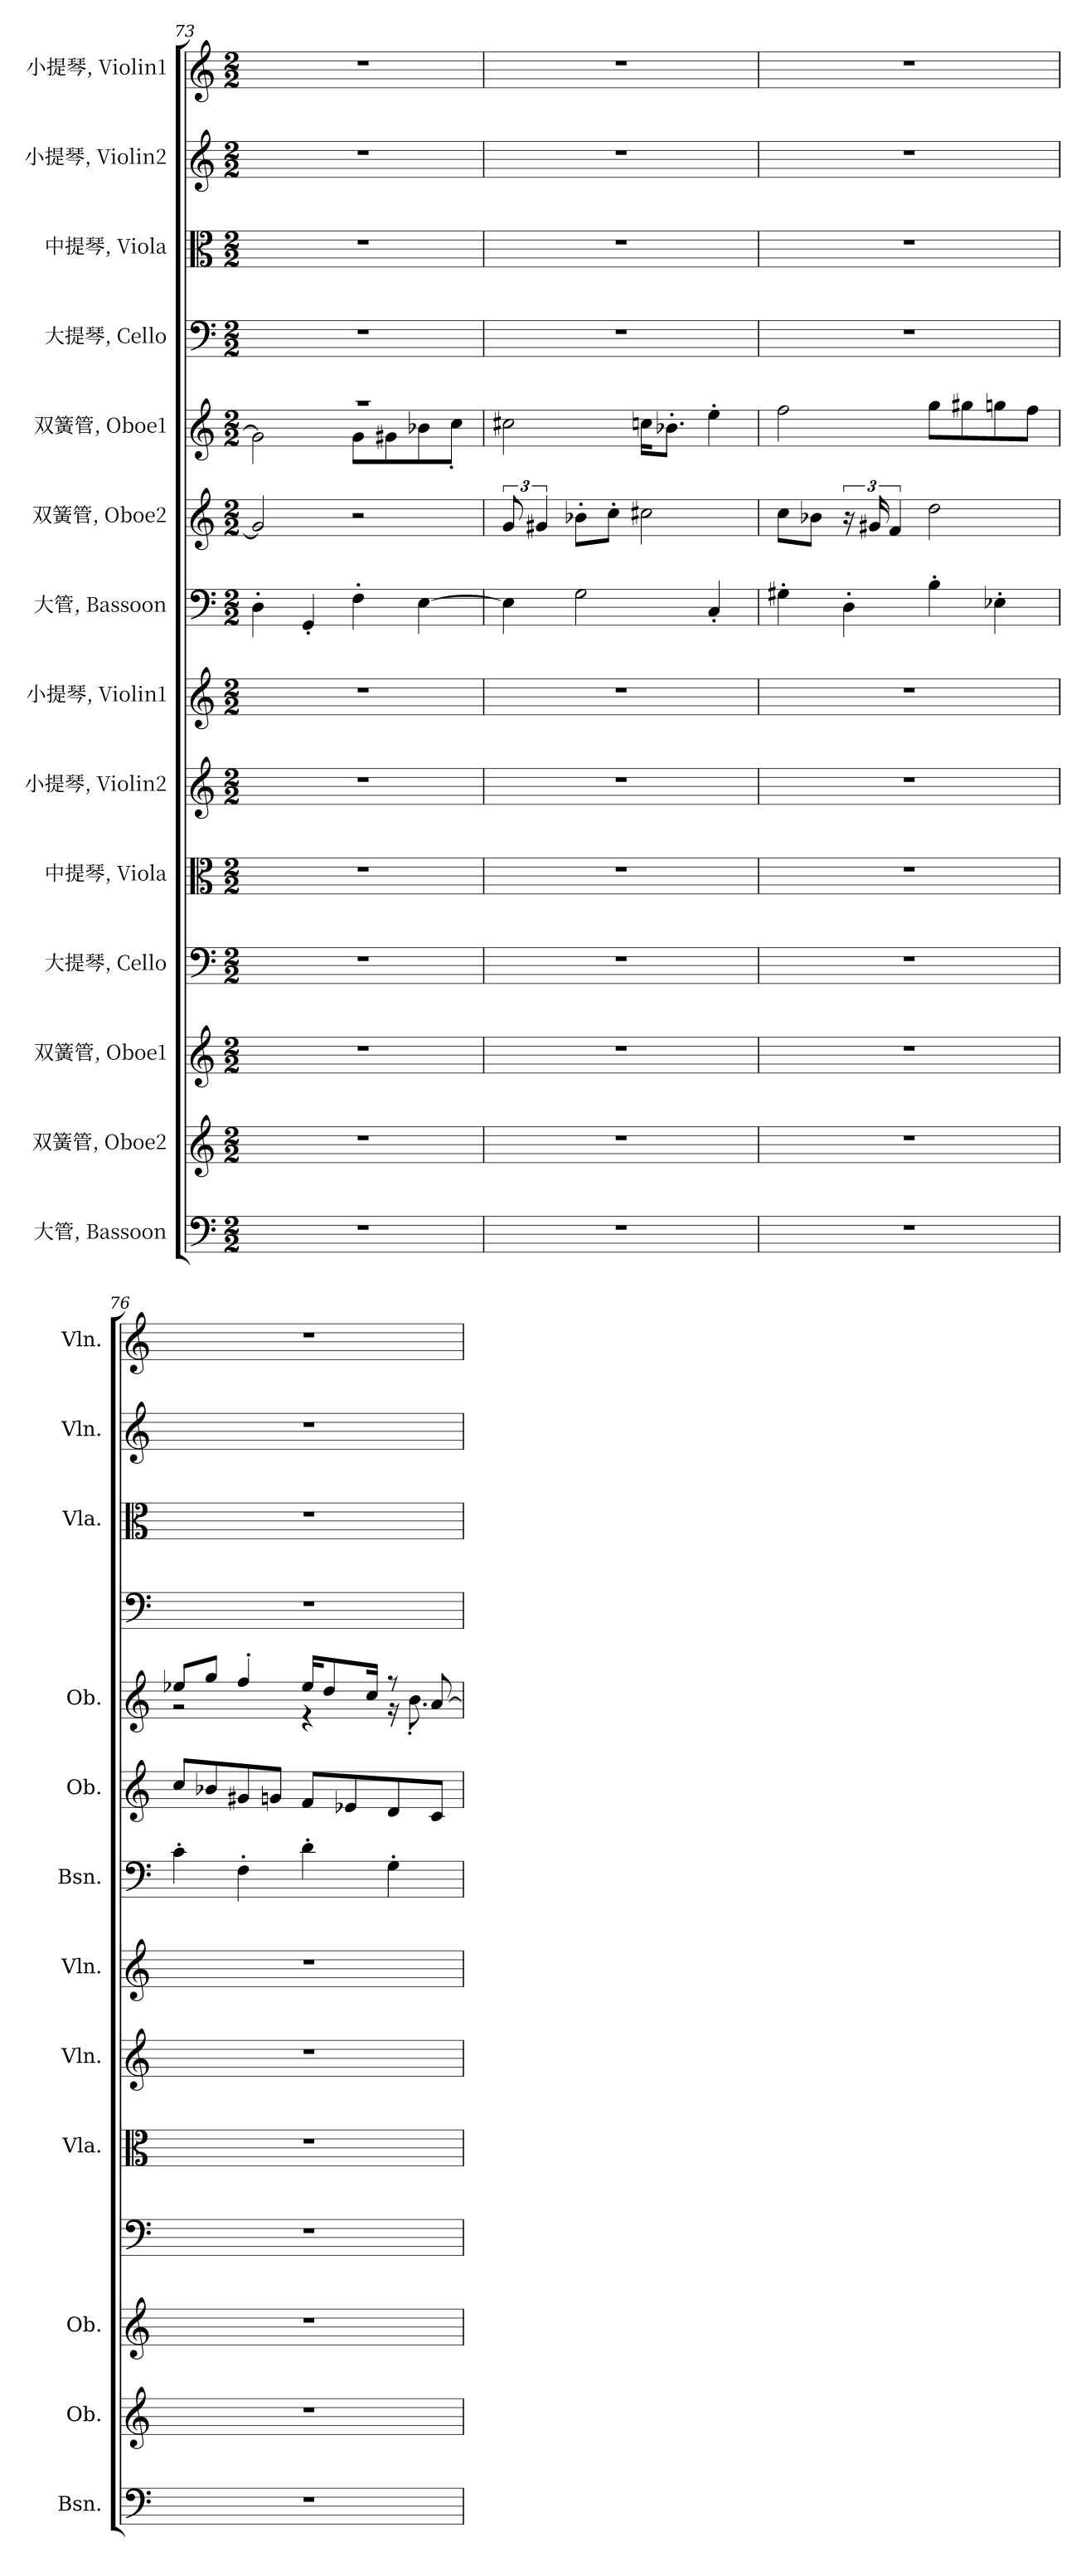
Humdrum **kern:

**kern	**kern	**kern	**kern	**kern	**kern	**kern	**kern	**kern	**kern	**kern	**kern	**kern	**kern
*part14	*part13	*part12	*part11	*part10	*part9	*part8	*part7	*part6	*part5	*part4	*part3	*part2	*part1
*staff14	*staff13	*staff12	*staff11	*staff10	*staff9	*staff8	*staff7	*staff6	*staff5	*staff4	*staff3	*staff2	*staff1
*I"大管, Bassoon	*I"双簧管, Oboe2	*I"双簧管, Oboe1	*I"大提琴, Cello	*I"中提琴, Viola	*I"小提琴, Violin2	*I"小提琴, Violin1	*I"大管, Bassoon	*I"双簧管, Oboe2	*I"双簧管, Oboe1	*I"大提琴, Cello	*I"中提琴, Viola	*I"小提琴, Violin2	*I"小提琴, Violin1
*I'Bsn.	*I'Ob.	*I'Ob.	*	*I'Vla.	*I'Vln.	*I'Vln.	*I'Bsn.	*I'Ob.	*I'Ob.	*	*I'Vla.	*I'Vln.	*I'Vln.
*clefF4	*clefG2	*clefG2	*clefF4	*clefC3	*clefG2	*clefG2	*clefF4	*clefG2	*clefG2	*clefF4	*clefC3	*clefG2	*clefG2
*k[]	*k[]	*k[]	*k[]	*k[]	*k[]	*k[]	*k[]	*k[]	*k[]	*k[]	*k[]	*k[]	*k[]
*M2/2	*M2/2	*M2/2	*M2/2	*M2/2	*M2/2	*M2/2	*M2/2	*M2/2	*M2/2	*M2/2	*M2/2	*M2/2	*M2/2
=73	=73	=73	=73	=73	=73	=73	=73	=73	=73	=73	=73	=73	=73
*	*	*	*	*	*	*	*	*	*^	*	*	*	*
1r	1r	1r	1r	1r	1r	1r	4D'\	2g/]	1r	2g\]	1r	1r	1r	1r
.	.	.	.	.	.	.	4GG'/	.	.	.	.	.	.	.
.	.	.	.	.	.	.	4F'\	2r	.	8g\L	.	.	.	.
.	.	.	.	.	.	.	.	.	.	8g#X\	.	.	.	.
.	.	.	.	.	.	.	[4E\	.	.	8b-X\	.	.	.	.
.	.	.	.	.	.	.	.	.	.	8cc'\J	.	.	.	.
*	*	*	*	*	*	*	*	*	*v	*v	*	*	*	*
!!LO:PB:g=z
=74	=74	=74	=74	=74	=74	=74	=74	=74	=74	=74	=74	=74	=74
1r	1r	1r	1r	1r	1r	1r	4E\]	12g/	2cc#X\	1r	1r	1r	1r
.	.	.	.	.	.	.	.	6g#X/	.	.	.	.	.
.	.	.	.	.	.	.	2G\	8b-X'\L	.	.	.	.	.
.	.	.	.	.	.	.	.	8cc'\J	.	.	.	.	.
.	.	.	.	.	.	.	.	2cc#X\	16ccn\KL	.	.	.	.
.	.	.	.	.	.	.	.	.	8.b-X'\J	.	.	.	.
.	.	.	.	.	.	.	4C'/	.	4ee'\	.	.	.	.
=75	=75	=75	=75	=75	=75	=75	=75	=75	=75	=75	=75	=75	=75
1r	1r	1r	1r	1r	1r	1r	4G#X'\	8cc\L	2ff\	1r	1r	1r	1r
.	.	.	.	.	.	.	.	8b-X\J	.	.	.	.	.
.	.	.	.	.	.	.	4D'\	24r	.	.	.	.	.
.	.	.	.	.	.	.	.	24g#X/	.	.	.	.	.
.	.	.	.	.	.	.	.	6f/	.	.	.	.	.
.	.	.	.	.	.	.	4B'\	2dd\	8gg\L	.	.	.	.
.	.	.	.	.	.	.	.	.	8gg#X\	.	.	.	.
.	.	.	.	.	.	.	4E-X'\	.	8ggn\	.	.	.	.
.	.	.	.	.	.	.	.	.	8ff\J	.	.	.	.
=76	=76	=76	=76	=76	=76	=76	=76	=76	=76	=76	=76	=76	=76
*	*	*	*	*	*	*	*	*	*^	*	*	*	*
1r	1r	1r	1r	1r	1r	1r	4c'\	8cc/L	8ee-X/L	2r	1r	1r	1r	1r
.	.	.	.	.	.	.	.	8b-X/	8gg/J	.	.	.	.	.
.	.	.	.	.	.	.	4F'\	8g#X/	4ff'/	.	.	.	.	.
.	.	.	.	.	.	.	.	8gn/J	.	.	.	.	.	.
.	.	.	.	.	.	.	4d'\	8f/L	16ee-/KL	4r	.	.	.	.
.	.	.	.	.	.	.	.	.	8dd/	.	.	.	.	.
.	.	.	.	.	.	.	.	8e-X/	.	.	.	.	.	.
.	.	.	.	.	.	.	.	.	16cc/Jk	.	.	.	.	.
.	.	.	.	.	.	.	4G'\	8d/	8r	16r	.	.	.	.
.	.	.	.	.	.	.	.	.	.	8.b'\	.	.	.	.
.	.	.	.	.	.	.	.	8c/J	[8a/	.	.	.	.	.
*	*	*	*	*	*	*	*	*	*v	*v	*	*	*	*
=	=	=	=	=	=	=	=	=	=	=	=	=	=
*-	*-	*-	*-	*-	*-	*-	*-	*-	*-	*-	*-	*-	*-
